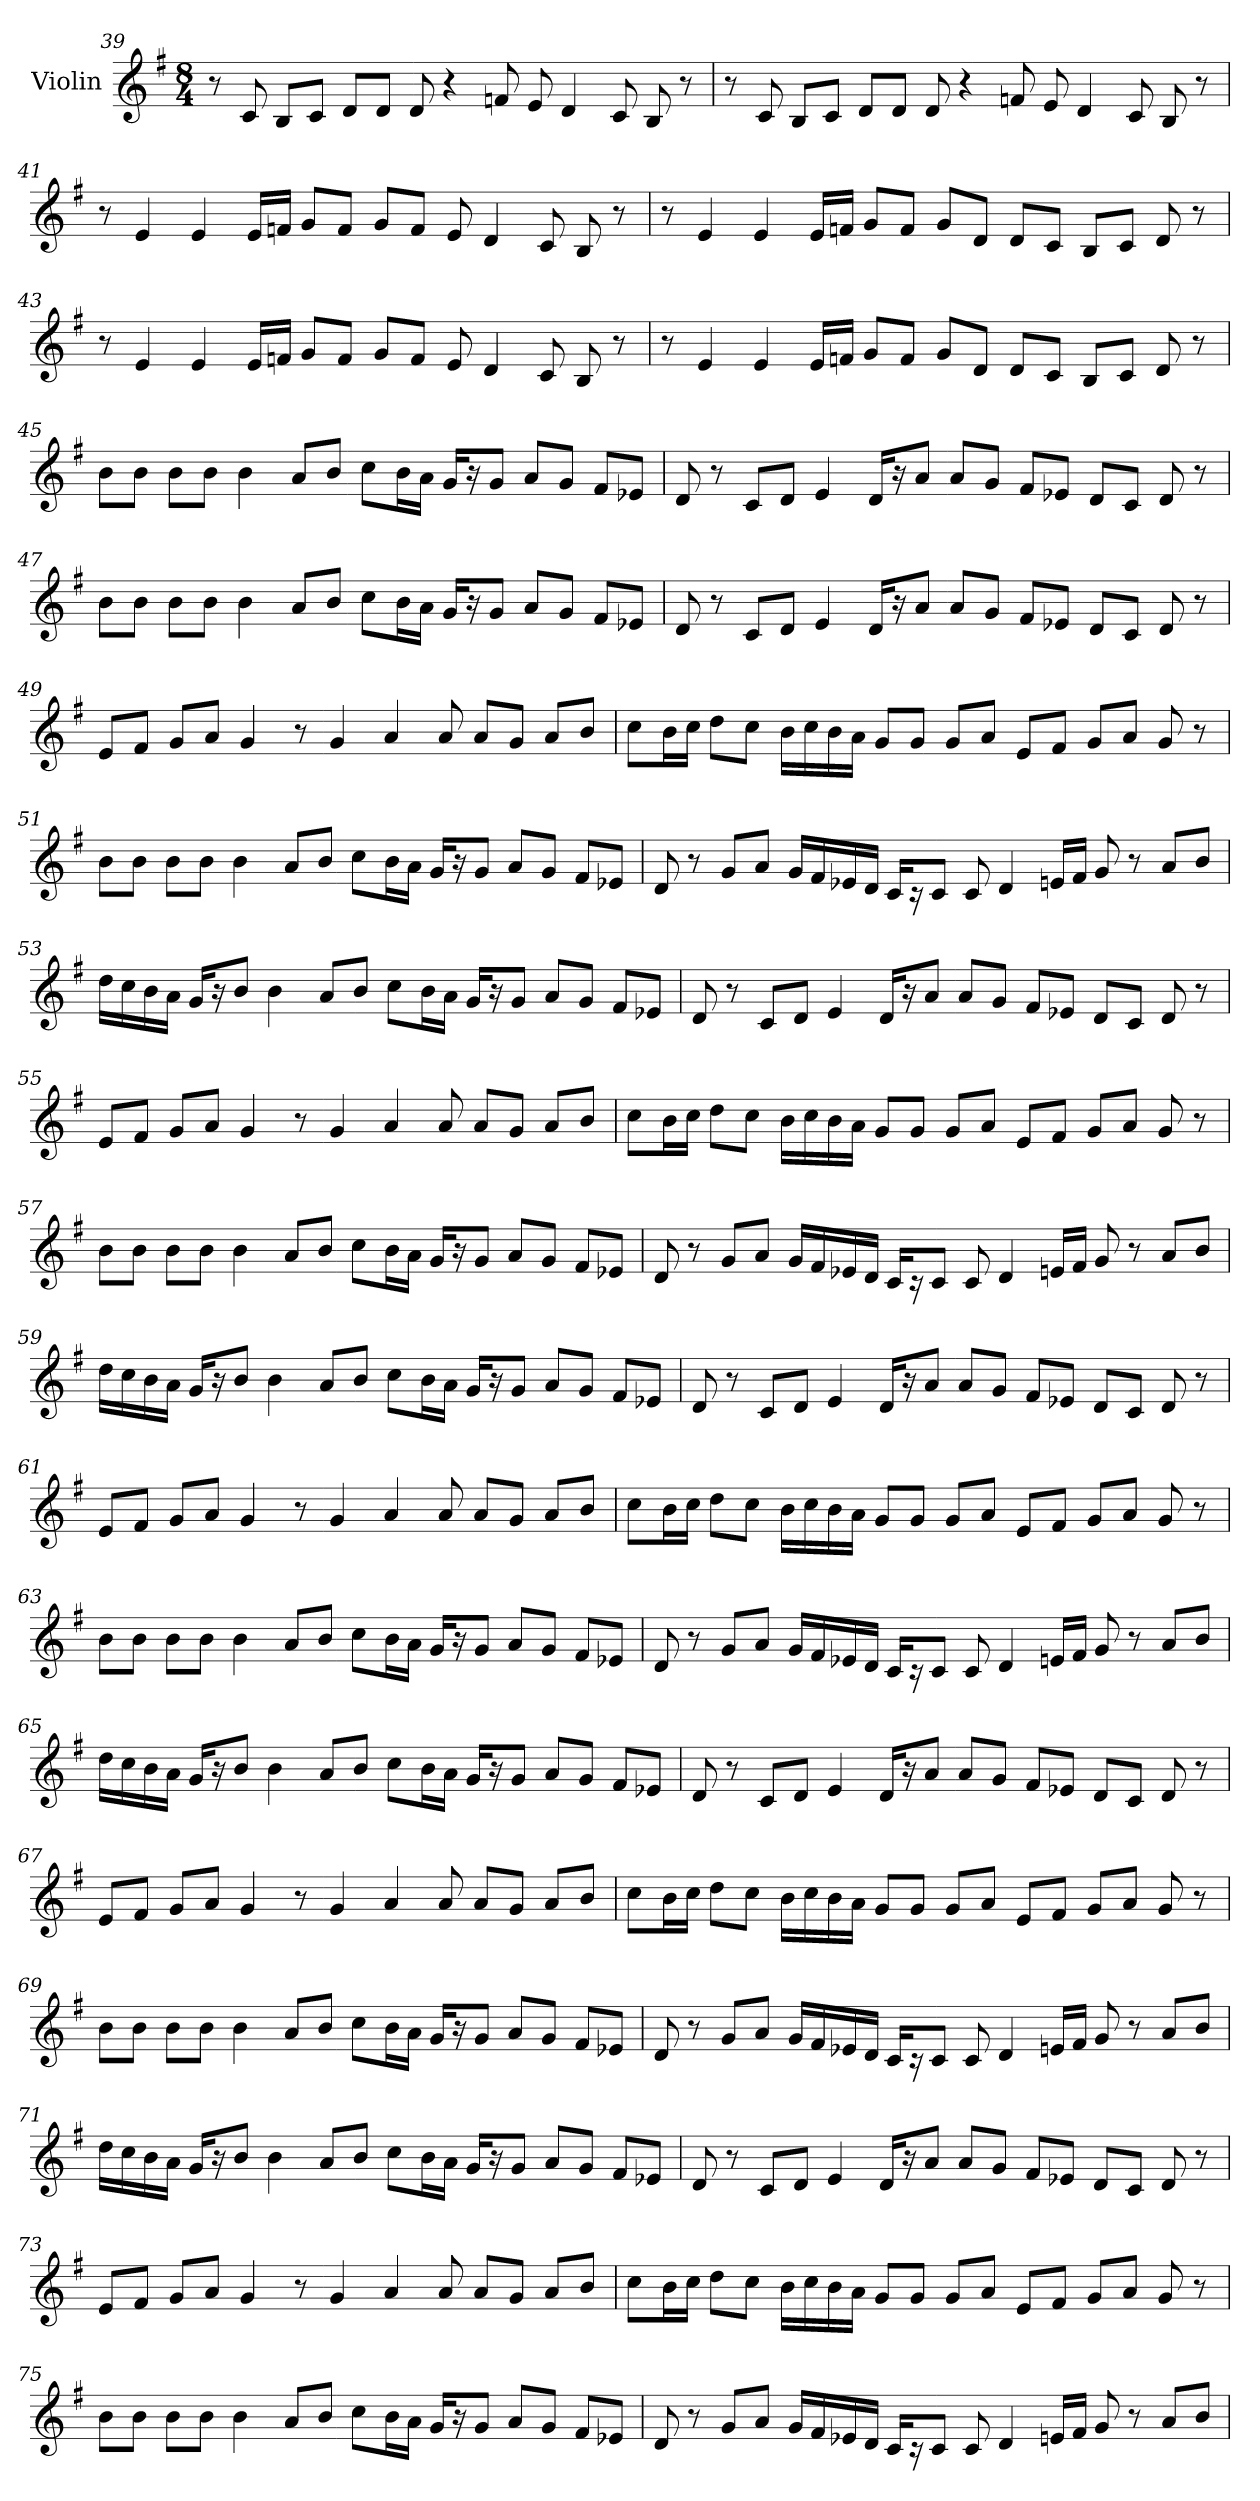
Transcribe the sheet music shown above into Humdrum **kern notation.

**kern
*part1
*staff1
*I"Violin
*clefG2
*k[f#]
*G:
*M8/4
=39
8r
8c/
8B/L
8c/J
8d/L
8d/J
8d/
4r
8fn/
8e/
4d/
8c/
8B/
8r
!!LO:LB:g=z
=40
8r
8c/
8B/L
8c/J
8d/L
8d/J
8d/
4r
8fn/
8e/
4d/
8c/
8B/
8r
=41
8r
4e/
4e/
16e/LL
16fn/JJ
8g/L
8f/J
8g/L
8f/J
8e/
4d/
8c/
8B/
8r
!!LO:LB:g=z
=42
8r
4e/
4e/
16e/LL
16fn/JJ
8g/L
8f/J
8g/L
8d/J
8d/L
8c/J
8B/L
8c/J
8d/
8r
=43
8r
4e/
4e/
16e/LL
16fn/JJ
8g/L
8f/J
8g/L
8f/J
8e/
4d/
8c/
8B/
8r
!!LO:LB:g=z
=44
8r
4e/
4e/
16e/LL
16fn/JJ
8g/L
8f/J
8g/L
8d/J
8d/L
8c/J
8B/L
8c/J
8d/
8r
=45
8b\L
8b\J
8b\L
8b\J
4b\
8a/L
8b/J
8cc\L
16b\L
16a\JJ
16g/KL
16r
8g/J
8a/L
8g/J
8f#/L
8e-X/J
!!LO:LB:g=z
=46
8d/
8r
8c/L
8d/J
4e/
16d/KL
16r
8a/J
8a/L
8g/J
8f#/L
8e-X/J
8d/L
8c/J
8d/
8r
=47
8b\L
8b\J
8b\L
8b\J
4b\
8a/L
8b/J
8cc\L
16b\L
16a\JJ
16g/KL
16r
8g/J
8a/L
8g/J
8f#/L
8e-X/J
!!LO:LB:g=z
=48
8d/
8r
8c/L
8d/J
4e/
16d/KL
16r
8a/J
8a/L
8g/J
8f#/L
8e-X/J
8d/L
8c/J
8d/
8r
=49
8e/L
8f#/J
8g/L
8a/J
4g/
8r
4g/
4a/
8a/
8a/L
8g/J
8a/L
8b/J
!!LO:LB:g=z
=50
8cc\L
16b\L
16cc\JJ
8dd\L
8cc\J
16b\LL
16cc\
16b\
16a\JJ
8g/L
8g/J
8g/L
8a/J
8e/L
8f#/J
8g/L
8a/J
8g/
8r
=51
8b\L
8b\J
8b\L
8b\J
4b\
8a/L
8b/J
8cc\L
16b\L
16a\JJ
16g/KL
16r
8g/J
8a/L
8g/J
8f#/L
8e-X/J
!!LO:PB:g=z
=52
8d/
8r
8g/L
8a/J
16g/LL
16f#/
16e-X/
16d/JJ
16c/KL
16r
8c/J
8c/
4d/
16en/LL
16f#/JJ
8g/
8r
8a/L
8b/J
!!LO:LB:g=z
=53
16dd\LL
16cc\
16b\
16a\JJ
16g/KL
16r
8b/J
4b\
8a/L
8b/J
8cc\L
16b\L
16a\JJ
16g/KL
16r
8g/J
8a/L
8g/J
8f#/L
8e-X/J
!!LO:LB:g=z
=54
8d/
8r
8c/L
8d/J
4e/
16d/KL
16r
8a/J
8a/L
8g/J
8f#/L
8e-X/J
8d/L
8c/J
8d/
8r
=55
8e/L
8f#/J
8g/L
8a/J
4g/
8r
4g/
4a/
8a/
8a/L
8g/J
8a/L
8b/J
!!LO:LB:g=z
=56
8cc\L
16b\L
16cc\JJ
8dd\L
8cc\J
16b\LL
16cc\
16b\
16a\JJ
8g/L
8g/J
8g/L
8a/J
8e/L
8f#/J
8g/L
8a/J
8g/
8r
=57
8b\L
8b\J
8b\L
8b\J
4b\
8a/L
8b/J
8cc\L
16b\L
16a\JJ
16g/KL
16r
8g/J
8a/L
8g/J
8f#/L
8e-X/J
!!LO:LB:g=z
=58
8d/
8r
8g/L
8a/J
16g/LL
16f#/
16e-X/
16d/JJ
16c/KL
16r
8c/J
8c/
4d/
16en/LL
16f#/JJ
8g/
8r
8a/L
8b/J
!!LO:LB:g=z
=59
16dd\LL
16cc\
16b\
16a\JJ
16g/KL
16r
8b/J
4b\
8a/L
8b/J
8cc\L
16b\L
16a\JJ
16g/KL
16r
8g/J
8a/L
8g/J
8f#/L
8e-X/J
!!LO:LB:g=z
=60
8d/
8r
8c/L
8d/J
4e/
16d/KL
16r
8a/J
8a/L
8g/J
8f#/L
8e-X/J
8d/L
8c/J
8d/
8r
=61
8e/L
8f#/J
8g/L
8a/J
4g/
8r
4g/
4a/
8a/
8a/L
8g/J
8a/L
8b/J
!!LO:LB:g=z
=62
8cc\L
16b\L
16cc\JJ
8dd\L
8cc\J
16b\LL
16cc\
16b\
16a\JJ
8g/L
8g/J
8g/L
8a/J
8e/L
8f#/J
8g/L
8a/J
8g/
8r
=63
8b\L
8b\J
8b\L
8b\J
4b\
8a/L
8b/J
8cc\L
16b\L
16a\JJ
16g/KL
16r
8g/J
8a/L
8g/J
8f#/L
8e-X/J
!!LO:PB:g=z
=64
8d/
8r
8g/L
8a/J
16g/LL
16f#/
16e-X/
16d/JJ
16c/KL
16r
8c/J
8c/
4d/
16en/LL
16f#/JJ
8g/
8r
8a/L
8b/J
!!LO:LB:g=z
=65
16dd\LL
16cc\
16b\
16a\JJ
16g/KL
16r
8b/J
4b\
8a/L
8b/J
8cc\L
16b\L
16a\JJ
16g/KL
16r
8g/J
8a/L
8g/J
8f#/L
8e-X/J
!!LO:LB:g=z
=66
8d/
8r
8c/L
8d/J
4e/
16d/KL
16r
8a/J
8a/L
8g/J
8f#/L
8e-X/J
8d/L
8c/J
8d/
8r
=67
8e/L
8f#/J
8g/L
8a/J
4g/
8r
4g/
4a/
8a/
8a/L
8g/J
8a/L
8b/J
!!LO:PB:g=z
=68
8cc\L
16b\L
16cc\JJ
8dd\L
8cc\J
16b\LL
16cc\
16b\
16a\JJ
8g/L
8g/J
8g/L
8a/J
8e/L
8f#/J
8g/L
8a/J
8g/
8r
=69
8b\L
8b\J
8b\L
8b\J
4b\
8a/L
8b/J
8cc\L
16b\L
16a\JJ
16g/KL
16r
8g/J
8a/L
8g/J
8f#/L
8e-X/J
!!LO:LB:g=z
=70
8d/
8r
8g/L
8a/J
16g/LL
16f#/
16e-X/
16d/JJ
16c/KL
16r
8c/J
8c/
4d/
16en/LL
16f#/JJ
8g/
8r
8a/L
8b/J
!!LO:LB:g=z
=71
16dd\LL
16cc\
16b\
16a\JJ
16g/KL
16r
8b/J
4b\
8a/L
8b/J
8cc\L
16b\L
16a\JJ
16g/KL
16r
8g/J
8a/L
8g/J
8f#/L
8e-X/J
!!LO:LB:g=z
=72
8d/
8r
8c/L
8d/J
4e/
16d/KL
16r
8a/J
8a/L
8g/J
8f#/L
8e-X/J
8d/L
8c/J
8d/
8r
=73
8e/L
8f#/J
8g/L
8a/J
4g/
8r
4g/
4a/
8a/
8a/L
8g/J
8a/L
8b/J
!!LO:LB:g=z
=74
8cc\L
16b\L
16cc\JJ
8dd\L
8cc\J
16b\LL
16cc\
16b\
16a\JJ
8g/L
8g/J
8g/L
8a/J
8e/L
8f#/J
8g/L
8a/J
8g/
8r
=75
8b\L
8b\J
8b\L
8b\J
4b\
8a/L
8b/J
8cc\L
16b\L
16a\JJ
16g/KL
16r
8g/J
8a/L
8g/J
8f#/L
8e-X/J
!!LO:LB:g=z
=76
8d/
8r
8g/L
8a/J
16g/LL
16f#/
16e-X/
16d/JJ
16c/KL
16r
8c/J
8c/
4d/
16en/LL
16f#/JJ
8g/
8r
8a/L
8b/J
=
*-
